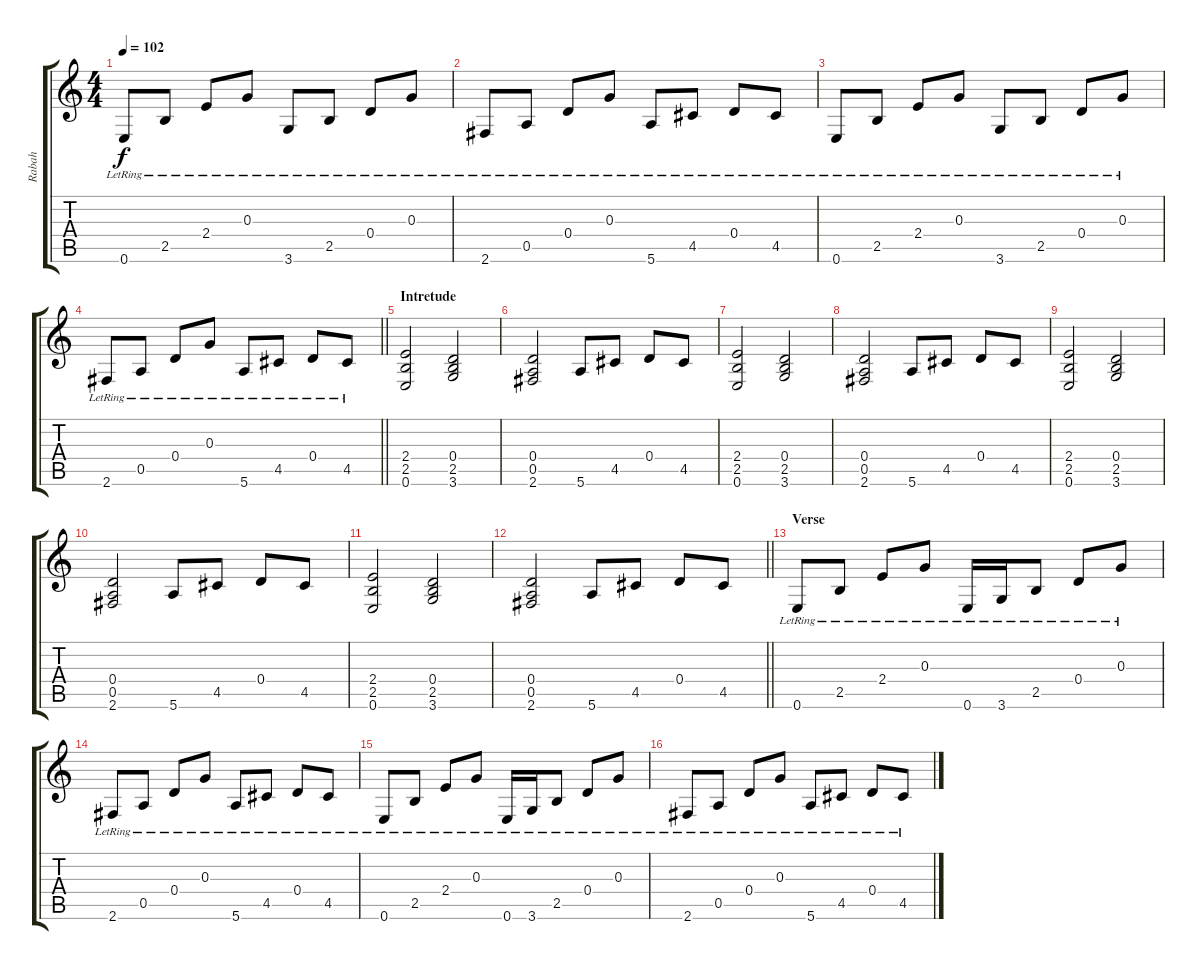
\track ("Rabah" "Rabah") {instrument electricguitarclean}
\staff {score tabs}
\tuning (E4 B3 G3 D3 A2 E2) {hide}
\ts (4 4)
\tempo 102
\clef g2
\ks c
0.6{lr}.8{dy f} 2.5{lr}.8 2.4{lr}.8 0.3{lr}.8 3.6{lr}.8 2.5{lr}.8 0.4{lr}.8 0.3{lr}.8 |
2.6{lr}.8 0.5{lr}.8 0.4{lr}.8 0.3{lr}.8 5.6{lr}.8 4.5{lr}.8 0.4{lr}.8 4.5{lr}.8 |
0.6{lr}.8 2.5{lr}.8 2.4{lr}.8 0.3{lr}.8 3.6{lr}.8 2.5{lr}.8 0.4{lr}.8 0.3{lr}.8 |
\barLineRight lightlight
2.6{lr}.8 0.5{lr}.8 0.4{lr}.8 0.3{lr}.8 5.6{lr}.8 4.5{lr}.8 0.4{lr}.8 4.5{lr}.8 |
\section ("" "Intretude")
(2.4 2.5 0.6).2 (0.4 2.5 3.6).2 |
(0.4 0.5 2.6).2 5.6.8 4.5.8 0.4.8 4.5.8 |
(2.4 2.5 0.6).2 (0.4 2.5 3.6).2 |
(0.4 0.5 2.6).2 5.6.8 4.5.8 0.4.8 4.5.8 |
(2.4 2.5 0.6).2 (0.4 2.5 3.6).2 |
(0.4 0.5 2.6).2 5.6.8 4.5.8 0.4.8 4.5.8 |
(2.4 2.5 0.6).2 (0.4 2.5 3.6).2 |
\barLineRight lightlight
(0.4 0.5 2.6).2 5.6.8 4.5.8 0.4.8 4.5.8 |
\section ("" "Verse")
0.6{lr}.8 2.5{lr}.8 2.4{lr}.8 0.3{lr}.8 0.6{lr}.16 3.6{lr}.16 2.5{lr}.8 0.4{lr}.8 0.3{lr}.8 |
2.6{lr}.8 0.5{lr}.8 0.4{lr}.8 0.3{lr}.8 5.6{lr}.8 4.5{lr}.8 0.4{lr}.8 4.5{lr}.8 |
0.6{lr}.8 2.5{lr}.8 2.4{lr}.8 0.3{lr}.8 0.6{lr}.16 3.6{lr}.16 2.5{lr}.8 0.4{lr}.8 0.3{lr}.8 |
2.6{lr}.8 0.5{lr}.8 0.4{lr}.8 0.3{lr}.8 5.6{lr}.8 4.5{lr}.8 0.4{lr}.8 4.5{lr}.8
